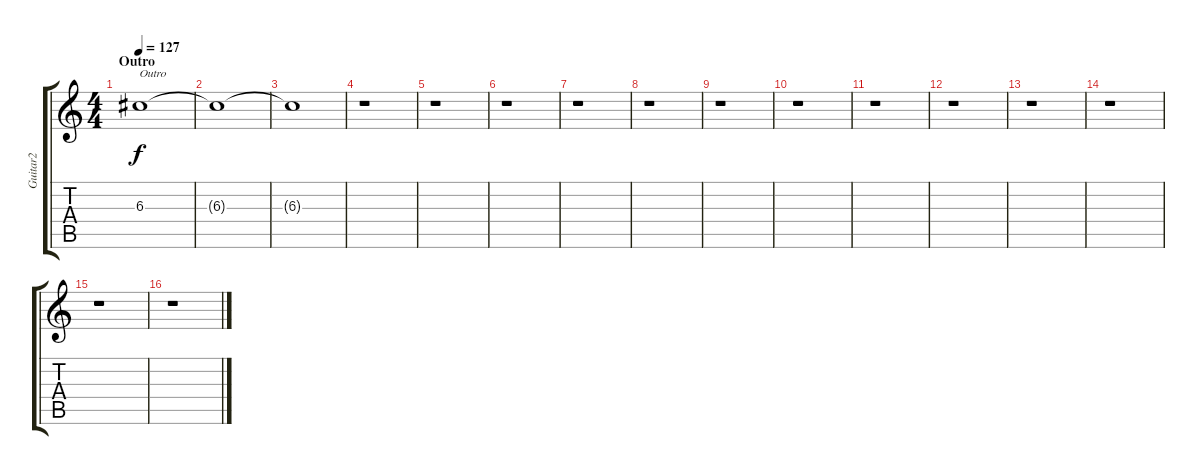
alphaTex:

\track ("Guitar2" "Guitar2") {instrument distortionguitar}
\staff {score tabs}
\tuning (E4 B3 G3 D3 A2 E2) {hide}
\ts (4 4)
\section ("" "Outro")
\tempo 127
\clef g2
\ks c
6.3.1{txt "Outro" dy f} |
6.3{t}.1 |
6.3{t}.1 |
r.1 |
r.1 |
r.1 |
r.1 |
r.1 |
r.1 |
r.1 |
r.1 |
r.1 |
r.1 |
r.1 |
r.1 |
r.1
